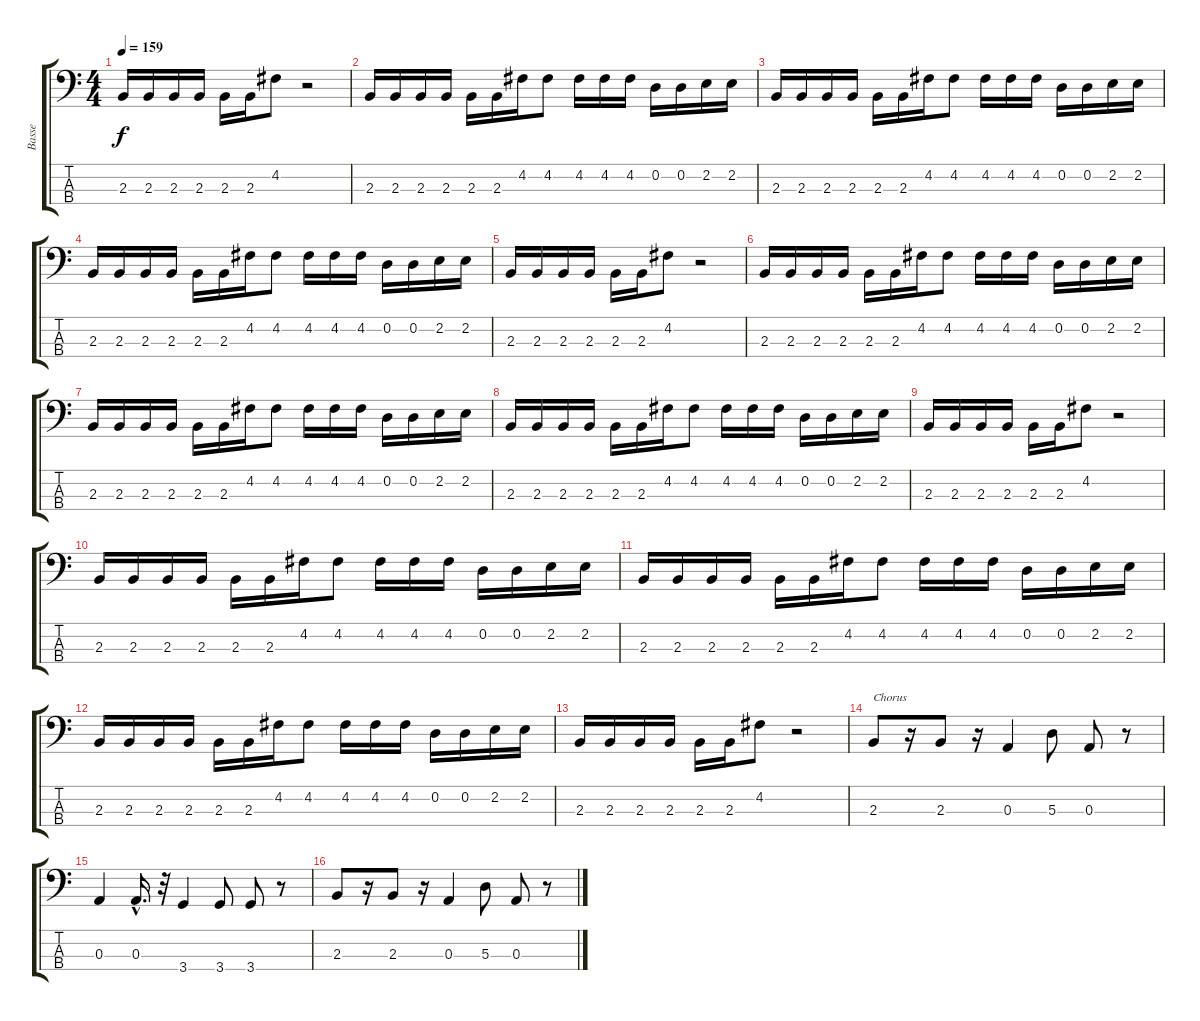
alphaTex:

\track ("Basse" "Basse") {instrument electricbasspick}
\staff {score tabs}
\tuning (G2 D2 A1 E1) {hide}
\ts (4 4)
\tempo 159
\clef f4
\ks c
2.3.16{dy f} 2.3.16 2.3.16 2.3.16 2.3.16 2.3.16 4.2.8 r.2 |
2.3.16 2.3.16 2.3.16 2.3.16 2.3.16 2.3.16 4.2.16 4.2.8 4.2.16 4.2.16 4.2.16 0.2.16 0.2.16 2.2.16 2.2.16 |
2.3.16 2.3.16 2.3.16 2.3.16 2.3.16 2.3.16 4.2.16 4.2.8 4.2.16 4.2.16 4.2.16 0.2.16 0.2.16 2.2.16 2.2.16 |
2.3.16 2.3.16 2.3.16 2.3.16 2.3.16 2.3.16 4.2.16 4.2.8 4.2.16 4.2.16 4.2.16 0.2.16 0.2.16 2.2.16 2.2.16 |
2.3.16 2.3.16 2.3.16 2.3.16 2.3.16 2.3.16 4.2.8 r.2 |
2.3.16 2.3.16 2.3.16 2.3.16 2.3.16 2.3.16 4.2.16 4.2.8 4.2.16 4.2.16 4.2.16 0.2.16 0.2.16 2.2.16 2.2.16 |
2.3.16 2.3.16 2.3.16 2.3.16 2.3.16 2.3.16 4.2.16 4.2.8 4.2.16 4.2.16 4.2.16 0.2.16 0.2.16 2.2.16 2.2.16 |
2.3.16 2.3.16 2.3.16 2.3.16 2.3.16 2.3.16 4.2.16 4.2.8 4.2.16 4.2.16 4.2.16 0.2.16 0.2.16 2.2.16 2.2.16 |
2.3.16 2.3.16 2.3.16 2.3.16 2.3.16 2.3.16 4.2.8 r.2 |
2.3.16 2.3.16 2.3.16 2.3.16 2.3.16 2.3.16 4.2.16 4.2.8 4.2.16 4.2.16 4.2.16 0.2.16 0.2.16 2.2.16 2.2.16 |
2.3.16 2.3.16 2.3.16 2.3.16 2.3.16 2.3.16 4.2.16 4.2.8 4.2.16 4.2.16 4.2.16 0.2.16 0.2.16 2.2.16 2.2.16 |
2.3.16 2.3.16 2.3.16 2.3.16 2.3.16 2.3.16 4.2.16 4.2.8 4.2.16 4.2.16 4.2.16 0.2.16 0.2.16 2.2.16 2.2.16 |
2.3.16 2.3.16 2.3.16 2.3.16 2.3.16 2.3.16 4.2.8 r.2 |
2.3.8{txt "Chorus"} r.16 2.3.8 r.16 0.3.4 5.3.8 0.3.8 r.8 |
0.3.4 0.3{hac}.16{d} r.32 3.4.4 3.4.8 3.4.8 r.8 |
2.3.8 r.16 2.3.8 r.16 0.3.4 5.3.8 0.3.8 r.8
